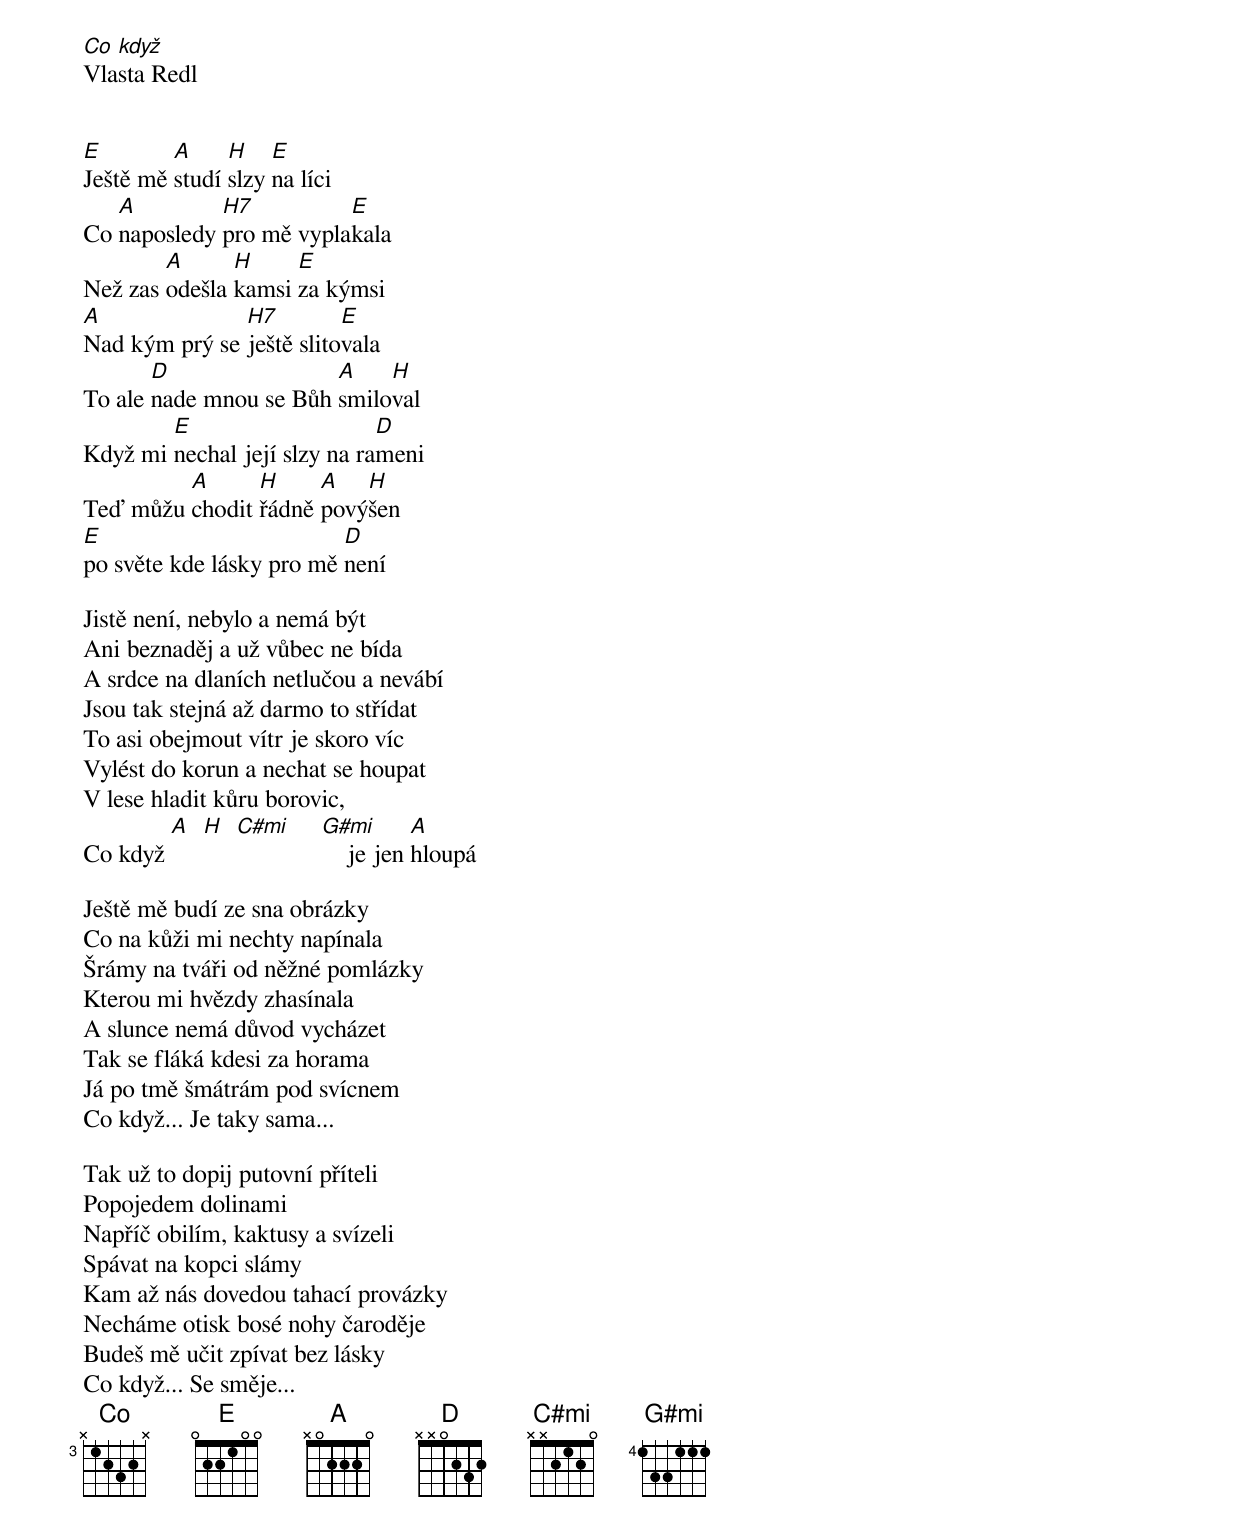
Co když
Vlasta Redl


E        A     H    E
Ještě mě studí slzy na líci
   A         H7          E
Co naposledy pro mě vyplakala
        A      H     E
Než zas odešla kamsi za kýmsi
A              H7         E
Nad kým prý se ještě slitovala
       D                A    H
To ale nade mnou se Bůh smiloval
        E                     D
Když mi nechal její slzy na rameni
         A      H     A   H
Teď můžu chodit řádně povýšen
E                         D
po světe kde lásky pro mě není

Jistě není, nebylo a nemá být
Ani beznaděj a už vůbec ne bída
A srdce na dlaních netlučou a nevábí
Jsou tak stejná až darmo to střídat
To asi obejmout vítr je skoro víc
Vylést do korun a nechat se houpat
V lese hladit kůru borovic,
        A H C#mi G#mi       A
Co když              je jen hloupá

Ještě mě budí ze sna obrázky
Co na kůži mi nechty napínala
Šrámy na tváři od něžné pomlázky
Kterou mi hvězdy zhasínala
A slunce nemá důvod vycházet
Tak se fláká kdesi za horama
Já po tmě šmátrám pod svícnem
Co když... Je taky sama...

Tak už to dopij putovní příteli
Popojedem dolinami
Napříč obilím, kaktusy a svízeli
Spávat na kopci slámy
Kam až nás dovedou tahací provázky
Necháme otisk bosé nohy čaroděje
Budeš mě učit zpívat bez lásky
Co když... Se směje...
